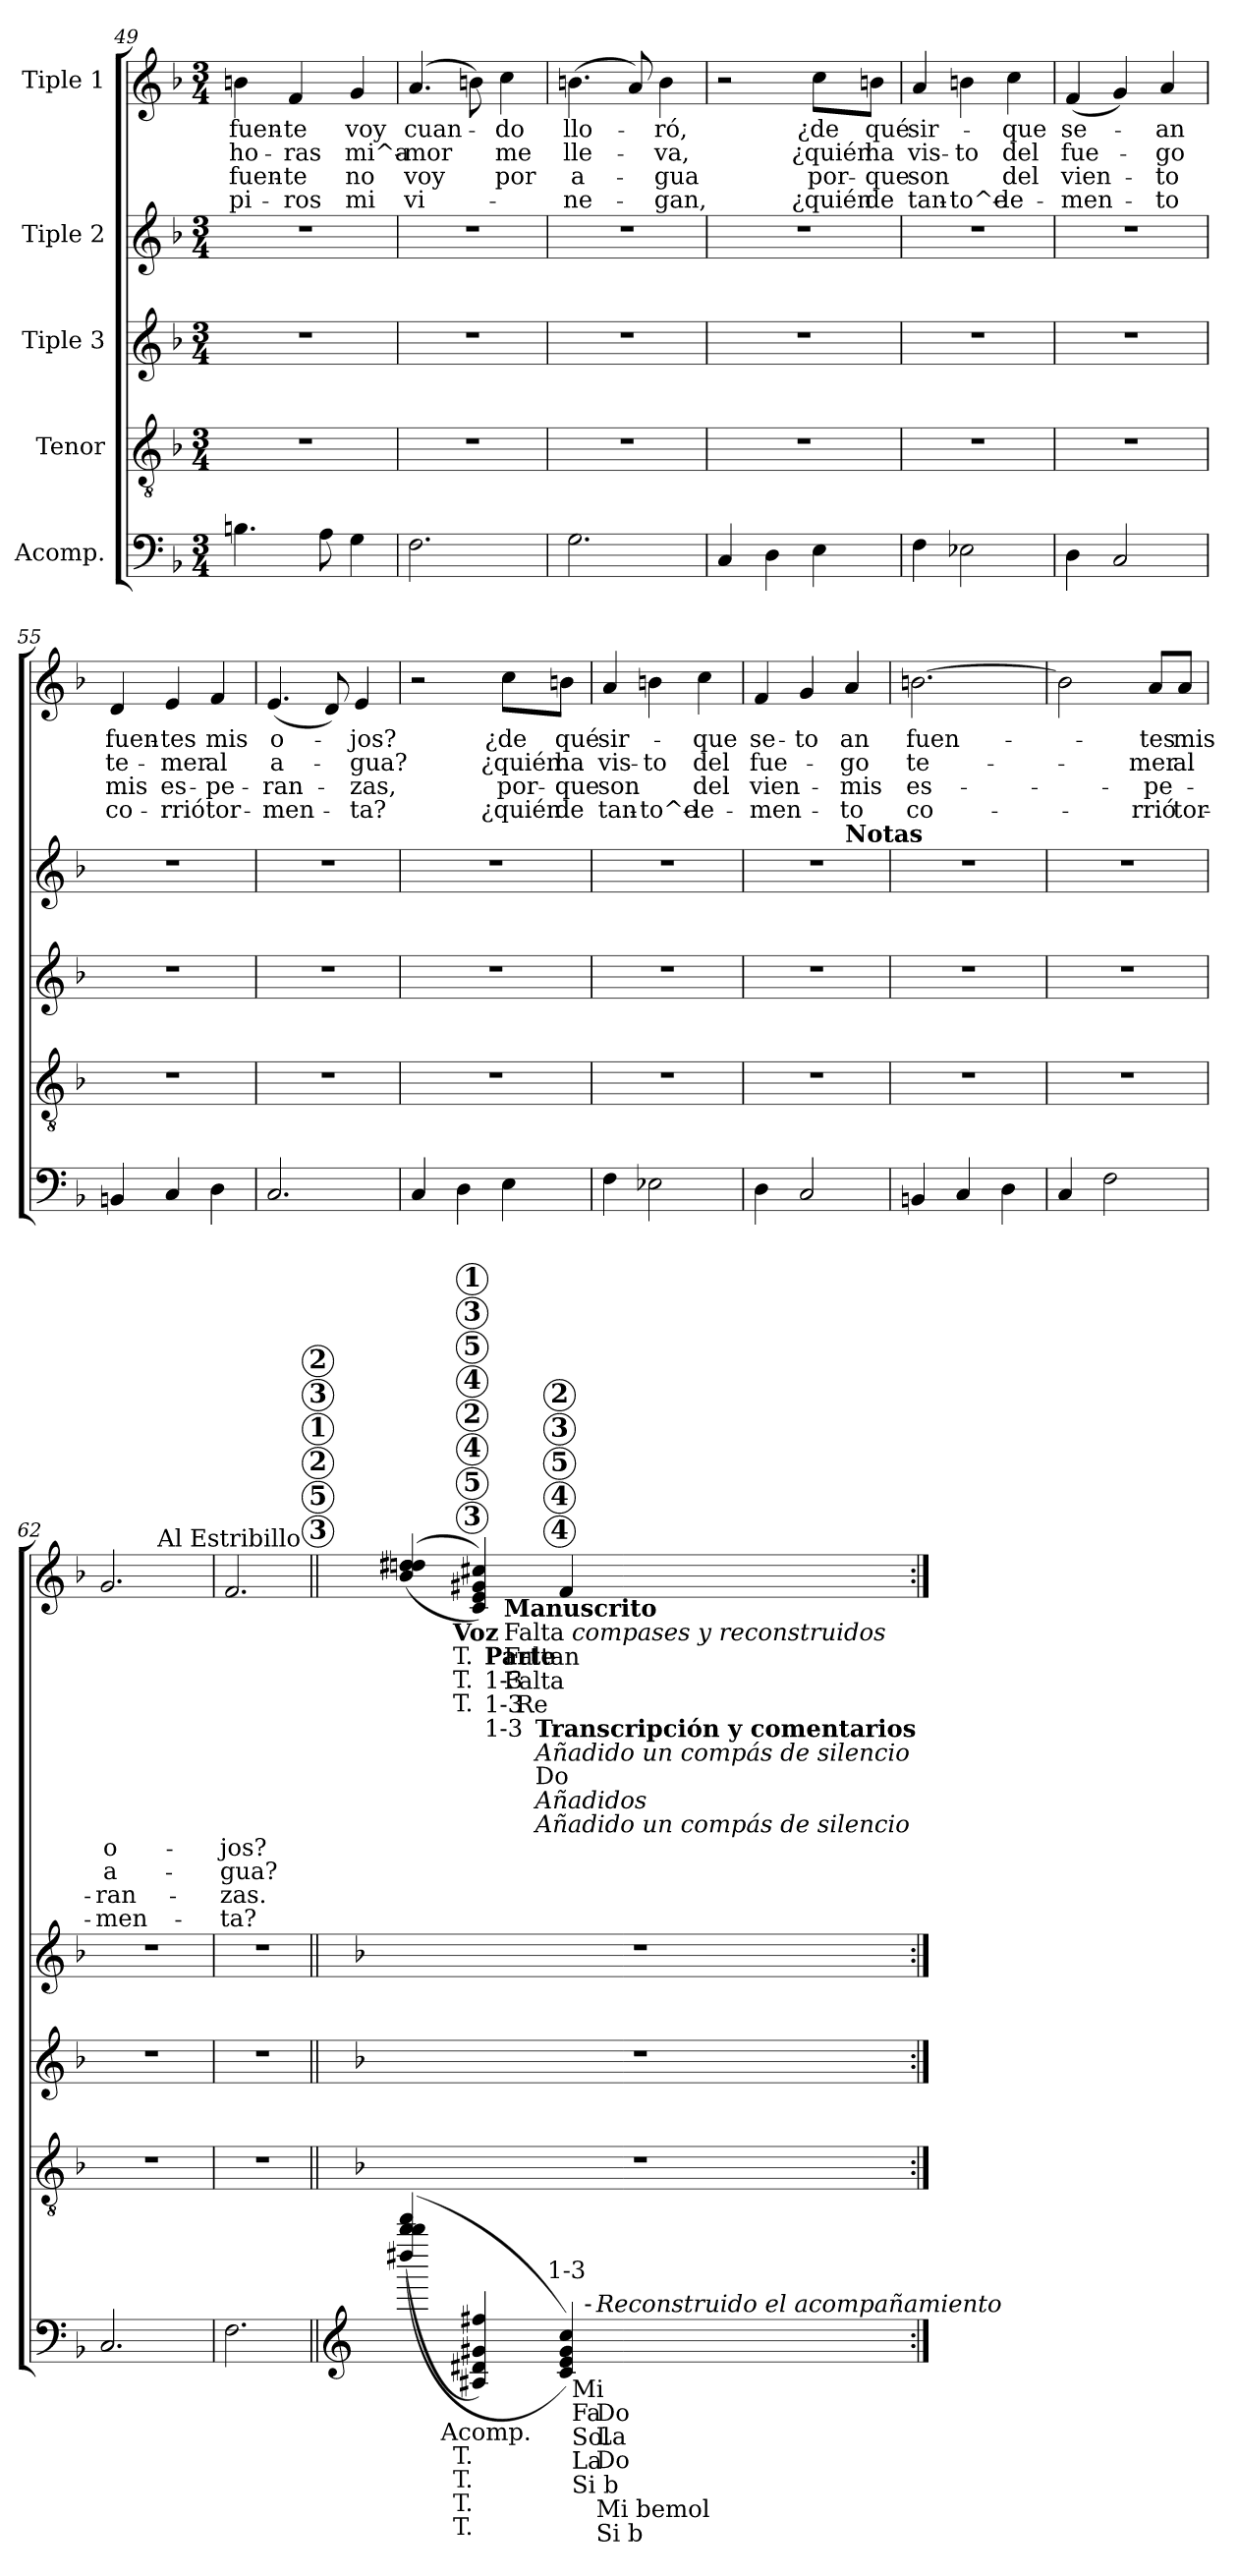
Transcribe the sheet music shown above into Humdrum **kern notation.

**kern	**kern	**kern	**kern	**kern	**text	**text	**text	**text
*part5	*part4	*part3	*part2	*part1	*part1	*part1	*part1	*part1
*staff5	*staff4	*staff3	*staff2	*staff1	*staff1	*staff1	*staff1	*staff1
*I"Acomp.	*I"Tenor	*I"Tiple 3	*I"Tiple 2	*I"Tiple 1	*	*	*	*
*clefF4	*clefGv2	*clefG2	*clefG2	*clefG2	*	*	*	*
*ITrd7c12	*	*	*	*	*	*	*	*
*k[b-]	*k[b-]	*k[b-]	*k[b-]	*k[b-]	*	*	*	*
*F:	*F:	*F:	*F:	*F:	*	*	*	*
*M3/4	*M3/4	*M3/4	*M3/4	*M3/4	*	*	*	*
=49	=49	=49	=49	=49	=49	=49	=49	=49
!	!	!	!	!	!LO:LY:b	!LO:LY:b	!LO:LY:b	!LO:LY:b
4.BB\	2.r	2.r	2.r	4b\	fuen-	ho-	fuen-	-pi-
!	!	!	!	!	!LO:LY:b	!LO:LY:b	!LO:LY:b	!LO:LY:b
.	.	.	.	4f/	-te	-ras	-te	-ros
8AA\	.	.	.	.	.	.	.	.
!	!	!	!	!	!LO:LY:b	!LO:LY:b	!LO:LY:b	!LO:LY:b
4GG\	.	.	.	4g/	voy	mi^a-	no	mi
=50	=50	=50	=50	=50	=50	=50	=50	=50
!	!	!	!	!	!LO:LY:b	!LO:LY:b	!LO:LY:b	!LO:LY:b
2.FF\	2.r	2.r	2.r	(>4.a/	cuan-	-mor	voy	vi-
.	.	.	.	8b\)	.	.	.	.
!	!	!	!	!	!LO:LY:b	!LO:LY:b	!LO:LY:b	!
.	.	.	.	4cc\	-do	me	por	.
=51	=51	=51	=51	=51	=51	=51	=51	=51
!	!	!	!	!	!LO:LY:b	!LO:LY:b	!LO:LY:b	!LO:LY:b
2.GG\	2.r	2.r	2.r	(>4.bn\	llo-	lle-	a-	-ne-
.	.	.	.	8a/)	.	.	.	.
!	!	!	!	!	!LO:LY:b	!LO:LY:b	!LO:LY:b	!LO:LY:b
.	.	.	.	4b\	-ró,	-va,	-gua	-gan,
!!LO:LB:g=z
=52	=52	=52	=52	=52	=52	=52	=52	=52
4CC/	2.r	2.r	2.r	2r	.	.	.	.
4DD\	.	.	.	.	.	.	.	.
!	!	!	!	!	!LO:LY:b	!LO:LY:b	!LO:LY:b	!LO:LY:b
4EE\	.	.	.	8cc\L	¿de	¿quién	por-	¿quién
!	!	!	!	!	!LO:LY:b	!LO:LY:b	!LO:LY:b	!LO:LY:b
.	.	.	.	8b\J	qué	ha	-que	de
=53	=53	=53	=53	=53	=53	=53	=53	=53
!	!	!	!	!	!LO:LY:b	!LO:LY:b	!LO:LY:b	!LO:LY:b
4FF\	2.r	2.r	2.r	4a/	sir-	vis-	son	tan-
!	!	!	!	!	!	!LO:LY:b	!	!LO:LY:b
2EE-X\	.	.	.	4b\	.	-to	.	-to^e-
!	!	!	!	!	!LO:LY:b	!LO:LY:b	!LO:LY:b	!LO:LY:b
.	.	.	.	4cc\	que	del	del	-le-
=54	=54	=54	=54	=54	=54	=54	=54	=54
!	!	!	!	!	!LO:LY:b	!LO:LY:b	!LO:LY:b	!LO:LY:b
4DD\	2.r	2.r	2.r	(>4f/	se-	fue-	vien-	-men-
2CC/	.	.	.	4g/)	.	.	.	.
!	!	!	!	!	!LO:LY:b	!LO:LY:b	!LO:LY:b	!LO:LY:b
.	.	.	.	4a/	-an	-go	-to	-to
=55	=55	=55	=55	=55	=55	=55	=55	=55
!	!	!	!	!	!LO:LY:b	!LO:LY:b	!LO:LY:b	!LO:LY:b
4BBB/	2.r	2.r	2.r	4d/	fuen-	te-	mis	co-
!	!	!	!	!	!LO:LY:b	!LO:LY:b	!LO:LY:b	!LO:LY:b
4CC/	.	.	.	4e/	-tes	-mer	es-	-rrió
!	!	!	!	!	!LO:LY:b	!LO:LY:b	!LO:LY:b	!LO:LY:b
4DD\	.	.	.	4f/	mis	al	-pe-	tor-
=56	=56	=56	=56	=56	=56	=56	=56	=56
!	!	!	!	!	!LO:LY:b	!LO:LY:b	!LO:LY:b	!LO:LY:b
2.CC/	2.r	2.r	2.r	(>4.e/	o-	a-	-ran-	-men-
.	.	.	.	8d/)	.	.	.	.
!	!	!	!	!	!LO:LY:b	!LO:LY:b	!LO:LY:b	!LO:LY:b
.	.	.	.	4e/	-jos?	-gua?	-zas,	-ta?
!!LO:PB:g=z
=57	=57	=57	=57	=57	=57	=57	=57	=57
4CC/	2.r	2.r	2.r	2r	.	.	.	.
4DD\	.	.	.	.	.	.	.	.
!	!	!	!	!	!LO:LY:b	!LO:LY:b	!LO:LY:b	!LO:LY:b
4EE\	.	.	.	8cc\L	¿de	¿quién	por-	¿quién
!	!	!	!	!	!LO:LY:b	!LO:LY:b	!LO:LY:b	!LO:LY:b
.	.	.	.	8b\J	qué	ha	-que	de
=58	=58	=58	=58	=58	=58	=58	=58	=58
!	!	!	!	!	!LO:LY:b	!LO:LY:b	!LO:LY:b	!LO:LY:b
4FF\	2.r	2.r	2.r	4a/	sir-	vis-	son	tan-
!	!	!	!	!	!	!LO:LY:b	!	!LO:LY:b
2EE-X\	.	.	.	4b\	.	-to	.	-to^e-
!	!	!	!	!	!LO:LY:b	!LO:LY:b	!LO:LY:b	!LO:LY:b
.	.	.	.	4cc\	que	del	del	-le-
=59	=59	=59	=59	=59	=59	=59	=59	=59
!	!	!	!	!	!LO:LY:b	!LO:LY:b	!LO:LY:b	!LO:LY:b
*	*	*	*^	*	*	*	*	*
4DD\	2.r	2.r	2.r	2ryy	4f/	se-	fue-	vien-	-men-
!	!	!	!	!	!	!LO:LY:b	!	!	!
2CC/	.	.	.	.	4g/	-to	.	.	.
!	!	!	!	!LO:TX:a:B:t=Notas	!	!	!	!	!
!	!	!	!	!	!	!LO:LY:b	!LO:LY:b	!LO:LY:b	!LO:LY:b
.	.	.	.	4ryy	4a/	an	-go	-mis	-to
=60	=60	=60	=60	=60	=60	=60	=60	=60	=60
!	!	!	!	!	!	!LO:LY:b	!LO:LY:b	!LO:LY:b	!LO:LY:b
*	*	*	*v	*v	*	*	*	*	*
4BBB/	2.r	2.r	2.r	[>2.b\	fuen-	te-	es-	co-
4CC/	.	.	.	.	.	.	.	.
4DD\	.	.	.	.	.	.	.	.
=61	=61	=61	=61	=61	=61	=61	=61	=61
4CC/	2.r	2.r	2.r	2b\]	.	.	.	.
2FF\	.	.	.	.	.	.	.	.
!	!	!	!	!	!LO:LY:b	!LO:LY:b	!LO:LY:b	!LO:LY:b
.	.	.	.	8a/L	-tes	-mer	-pe-	-rrió
!	!	!	!	!	!LO:LY:b	!LO:LY:b	!	!LO:LY:b
.	.	.	.	8a/J	mis	al	.	tor-
=62	=62	=62	=62	=62	=62	=62	=62	=62
!	!	!	!	!	!LO:LY:b	!LO:LY:b	!LO:LY:b	!LO:LY:b
*	*	*	*	*^	*	*	*	*
2.CC/	2.r	2.r	2.r	2.g/	4.ryy	o-	a-	-ran-	-men-
!	!	!	!	!	!LO:TX:a:t=Al Estribillo	!	!	!	!
.	.	.	.	.	4.ryy	.	.	.	.
=63	=63	=63	=63	=63	=63	=63	=63	=63	=63
!	!	!	!	!	!	!LO:LY:b	!LO:LY:b	!LO:LY:b	!LO:LY:b
*	*	*	*	*v	*v	*	*	*	*
2.FF\	2.r	2.r	2.r	2.f/	-jos?	-gua?	-zas.	-ta?
!!LO:PB:g=z
!!LO:REH:place=s1:a:enc=circle:t=4:qo=2
!!LO:REH:place=s5:a:enc=circle:t=4:qo=2
!!LO:REH:place=s5:a:enc=circle:t=5:qo=2
!!LO:REH:place=s5:a:enc=circle:t=3:qo=2
!!LO:REH:place=s5:a:enc=circle:t=2:qo=2
!!LO:REH:place=s1:a:enc=circle:t=3:qo=1
!!LO:REH:place=s1:a:enc=circle:t=5:qo=1
!!LO:REH:place=s1:a:enc=circle:t=4:qo=1
!!LO:REH:place=s1:a:enc=circle:t=2:qo=1
!!LO:REH:place=s5:a:enc=circle:t=4:qo=1
!!LO:REH:place=s5:a:enc=circle:t=5:qo=1
!!LO:REH:place=s5:a:enc=circle:t=3:qo=1
!!LO:REH:place=s5:a:enc=circle:t=1:qo=1
!!LO:REH:place=s1:a:enc=circle:t=3
!!LO:REH:place=s1:a:enc=circle:t=5
!!LO:REH:place=s1:a:enc=circle:t=2
!!LO:REH:place=s5:a:enc=circle:t=1
!!LO:REH:place=s5:a:enc=circle:t=3
!!LO:REH:place=s5:a:enc=circle:t=2
=64||	=64||	=64||	=64||	=64||	=64||	=64||	=64||	=64||
*clefG2	*	*	*	*	*	*	*	*
*k[]	*	*	*	*k[]	*	*	*	*
*C:	*	*	*	*C:	*	*	*	*
*^	*	*	*	*^	*	*	*	*
*	*^	*	*	*	*	*^	*	*	*	*
*	*	*^	*	*	*	*	*	*^	*	*	*	*
*	*	*	*^	*	*	*	*	*	*	*^	*	*	*	*
*	*	*	*	*^	*	*	*	*	*	*	*	*^	*	*	*	*
*	*	*	*	*	*^	*	*	*	*	*	*	*	*	*^	*	*	*	*
(>(>(<4ddd#/ 4bbb/ 4bbb/ 4bbb/ 4dddd/	8ryy	8.ryy	4...ryy	2ryy	2ryy	2ryy	2.r	2.r	2.r	(>(<4b/ 4ddn/ 4dd#/ 4dd#/	8.ryy	4ryy	4ryy	4.ryy	4..ryy	2ryy	.	.	.	.
.	32ryy	.	.	.	.	.	.	.	.	.	.	.	.	.	.	.	.	.	.	.
!	!LO:TX:b:t=Acomp.	!	!	!	!	!	!	!	!	!	!	!	!	!	!	!	!	!	!	!
.	2ryy	.	.	.	.	.	.	.	.	.	.	.	.	.	.	.	.	.	.	.
!	!	!	!	!	!	!	!	!	!	!	!LO:TX:b:B:t=Voz	!	!	!	!	!	!	!	!	!
!	!	!	!	!	!	!	!	!	!	!	!LO:TX:b:t=T.	!	!	!	!	!	!	!	!	!
!	!	!	!	!	!	!	!	!	!	!	!LO:TX:b:t=T.	!	!	!	!	!	!	!	!	!
!	!	!	!	!	!	!	!	!	!	!	!LO:TX:b:t=T.	!	!	!	!	!	!	!	!	!
!	!	!LO:TX:b:t=T.	!	!	!	!	!	!	!	!	!	!	!	!	!	!	!	!	!	!
!	!	!LO:TX:b:t=T.	!	!	!	!	!	!	!	!	!	!	!	!	!	!	!	!	!	!
!	!	!LO:TX:b:t=T.	!	!	!	!	!	!	!	!	!	!	!	!	!	!	!	!	!	!
!	!	!LO:TX:b:t=T.	!	!	!	!	!	!	!	!	!	!	!	!	!	!	!	!	!	!
.	.	2ryy	.	.	.	.	.	.	.	.	2ryy	.	.	.	.	.	.	.	.	.
4AA#/ 4D#/ 4G#/ 4f#/)	.	.	.	.	.	.	.	.	.	4c/ 4e/ 4g#/ 4cc#/))	.	32ryy	16.ryy	.	.	.	.	.	.	.
!	!	!	!	!	!	!	!	!	!	!	!	!LO:TX:b:B:t=Parte	!	!	!	!	!	!	!	!
!	!	!	!	!	!	!	!	!	!	!	!	!LO:TX:b:t=1-3	!	!	!	!	!	!	!	!
!	!	!	!	!	!	!	!	!	!	!	!	!LO:TX:b:t=1-3	!	!	!	!	!	!	!	!
!	!	!	!	!	!	!	!	!	!	!	!	!LO:TX:b:t=1-3	!	!	!	!	!	!	!	!
.	.	.	.	.	.	.	.	.	.	.	.	4...ryy	.	.	.	.	.	.	.	.
!	!	!	!	!	!	!	!	!	!	!	!	!	!LO:TX:b:B:t=Manuscrito	!	!	!	!	!	!	!
!	!	!	!	!	!	!	!	!	!	!	!	!	!LO:TX:b:t=Falta	!	!	!	!	!	!	!
!	!	!	!	!	!	!	!	!	!	!	!	!	!LO:TX:b:t=Faltan	!	!	!	!	!	!	!
!	!	!	!	!	!	!	!	!	!	!	!	!	!LO:TX:b:t=Falta	!	!	!	!	!	!	!
.	.	.	.	.	.	.	.	.	.	.	.	.	4ryy	.	.	.	.	.	.	.
!	!	!	!	!	!	!	!	!	!	!	!	!	!	!LO:TX:b:t=Re	!	!	!	!	!	!
.	.	.	.	.	.	.	.	.	.	.	.	.	.	4.ryy	.	.	.	.	.	.
!	!	!	!	!	!	!	!	!	!	!	!	!	!	!	!LO:TX:b:B:t=Transcripción y comentarios	!	!	!	!	!
!	!	!	!	!	!	!	!	!	!	!	!	!	!	!	!LO:TX:b:i:t=Añadido un compás de silencio	!	!	!	!	!
!	!	!	!	!	!	!	!	!	!	!	!	!	!	!	!LO:TX:b:t=Do	!	!	!	!	!
!	!	!	!	!	!	!	!	!	!	!	!	!	!	!	!LO:TX:b:i:t=Añadidos	!	!	!	!	!
!	!	!	!	!	!	!	!	!	!	!	!	!	!	!	!LO:TX:b:i:t=Añadido un compás de silencio	!	!	!	!	!
.	.	.	.	.	.	.	.	.	.	.	.	.	.	.	4ryy	.	.	.	.	.
!	!	!	!LO:TX:a:t=1-3	!	!	!	!	!	!	!	!	!	!	!	!	!	!	!	!	!
.	.	.	4ryy	.	.	.	.	.	.	.	.	.	.	.	.	.	.	.	.	.
4C/ 4E/ 4G#/ 4c/))	.	.	.	32ryy	16ryy	16.ryy	.	.	.	4f/	.	.	.	.	.	32ryy	.	.	.	.
!	!	!	!	!	!	!	!	!	!	!	!	!	!	!	!	!LO:TX:b:i:t=compases y reconstruidos	!	!	!	!
!	!	!	!	!LO:TX:b:t=Mi	!	!	!	!	!	!	!	!	!	!	!	!	!	!	!	!
!	!	!	!	!LO:TX:b:t=Fa	!	!	!	!	!	!	!	!	!	!	!	!	!	!	!	!
!	!	!	!	!LO:TX:b:t=Sol	!	!	!	!	!	!	!	!	!	!	!	!	!	!	!	!
!	!	!	!	!LO:TX:b:t=La	!	!	!	!	!	!	!	!	!	!	!	!	!	!	!	!
!	!	!	!	!LO:TX:b:t=Si b	!	!	!	!	!	!	!	!	!	!	!	!	!	!	!	!
.	.	.	.	8..ryy	.	.	.	.	.	.	.	.	.	.	.	8..ryy	.	.	.	.
!	!	!	!	!	!LO:TX:a:t=-	!	!	!	!	!	!	!	!	!	!	!	!	!	!	!
.	.	.	.	.	8.ryy	.	.	.	.	.	.	.	.	.	.	.	.	.	.	.
!	!	!	!	!	!	!LO:TX:a:i:t=Reconstruido el acompañamiento	!	!	!	!	!	!	!	!	!	!	!	!	!	!
!	!	!	!	!	!	!LO:TX:b:t=Mi bemol	!	!	!	!	!	!	!	!	!	!	!	!	!	!
!	!	!	!	!	!	!LO:TX:b:t=Do	!	!	!	!	!	!	!	!	!	!	!	!	!	!
!	!	!	!	!	!	!LO:TX:b:t=La	!	!	!	!	!	!	!	!	!	!	!	!	!	!
!	!	!	!	!	!	!LO:TX:b:t=Si b	!	!	!	!	!	!	!	!	!	!	!	!	!	!
!	!	!	!	!	!	!LO:TX:b:t=Do	!	!	!	!	!	!	!	!	!	!	!	!	!	!
.	.	.	.	.	.	8ryy	.	.	.	.	.	.	8ryy	.	.	.	.	.	.	.
.	16.ryy	.	.	.	.	.	.	.	.	.	.	.	.	.	.	.	.	.	.	.
.	.	16ryy	.	.	.	.	.	.	.	.	16ryy	.	.	.	16ryy	.	.	.	.	.
.	.	.	32ryy	.	.	32ryy	.	.	.	.	.	.	32ryy	.	.	.	.	.	.	.
*v	*v	*v	*v	*v	*v	*v	*	*	*	*v	*v	*v	*v	*v	*v	*v	*	*	*	*
=:|!	=:|!	=:|!	=:|!	=:|!	=:|!	=:|!	=:|!	=:|!
*-	*-	*-	*-	*-	*-	*-	*-	*-
